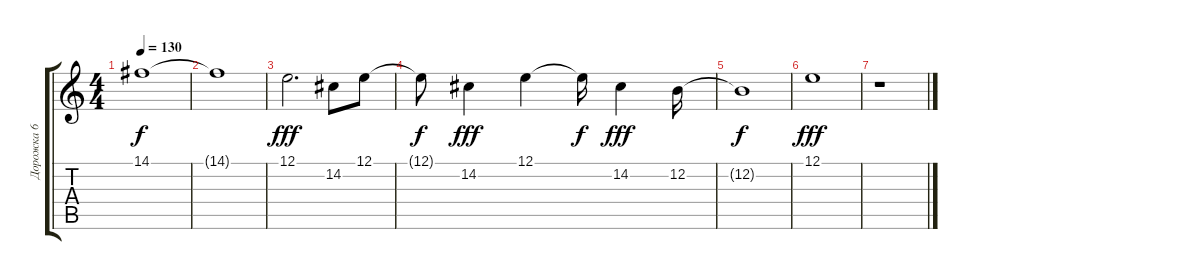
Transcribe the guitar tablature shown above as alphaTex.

\track ("Дорожка 6" "Дорожка 6") {instrument lead8bassandlead}
\staff {score tabs}
\tuning (E4 B3 G3 D3 A2 E2) {hide}
\ts (4 4)
\tempo 130
\clef g2
\ks c
14.1{t}.1{dy f} |
14.1{t}.1 |
12.1.2{d dy fff} 14.2.8 12.1.8 |
12.1{t}.8{dy f} 14.2.4{dy fff} 12.1.4 12.1{t}.16{dy f} 14.2.4{dy fff} 12.2.16 |
12.2{t}.1{dy f} |
12.1.1{dy fff} |
r.1
